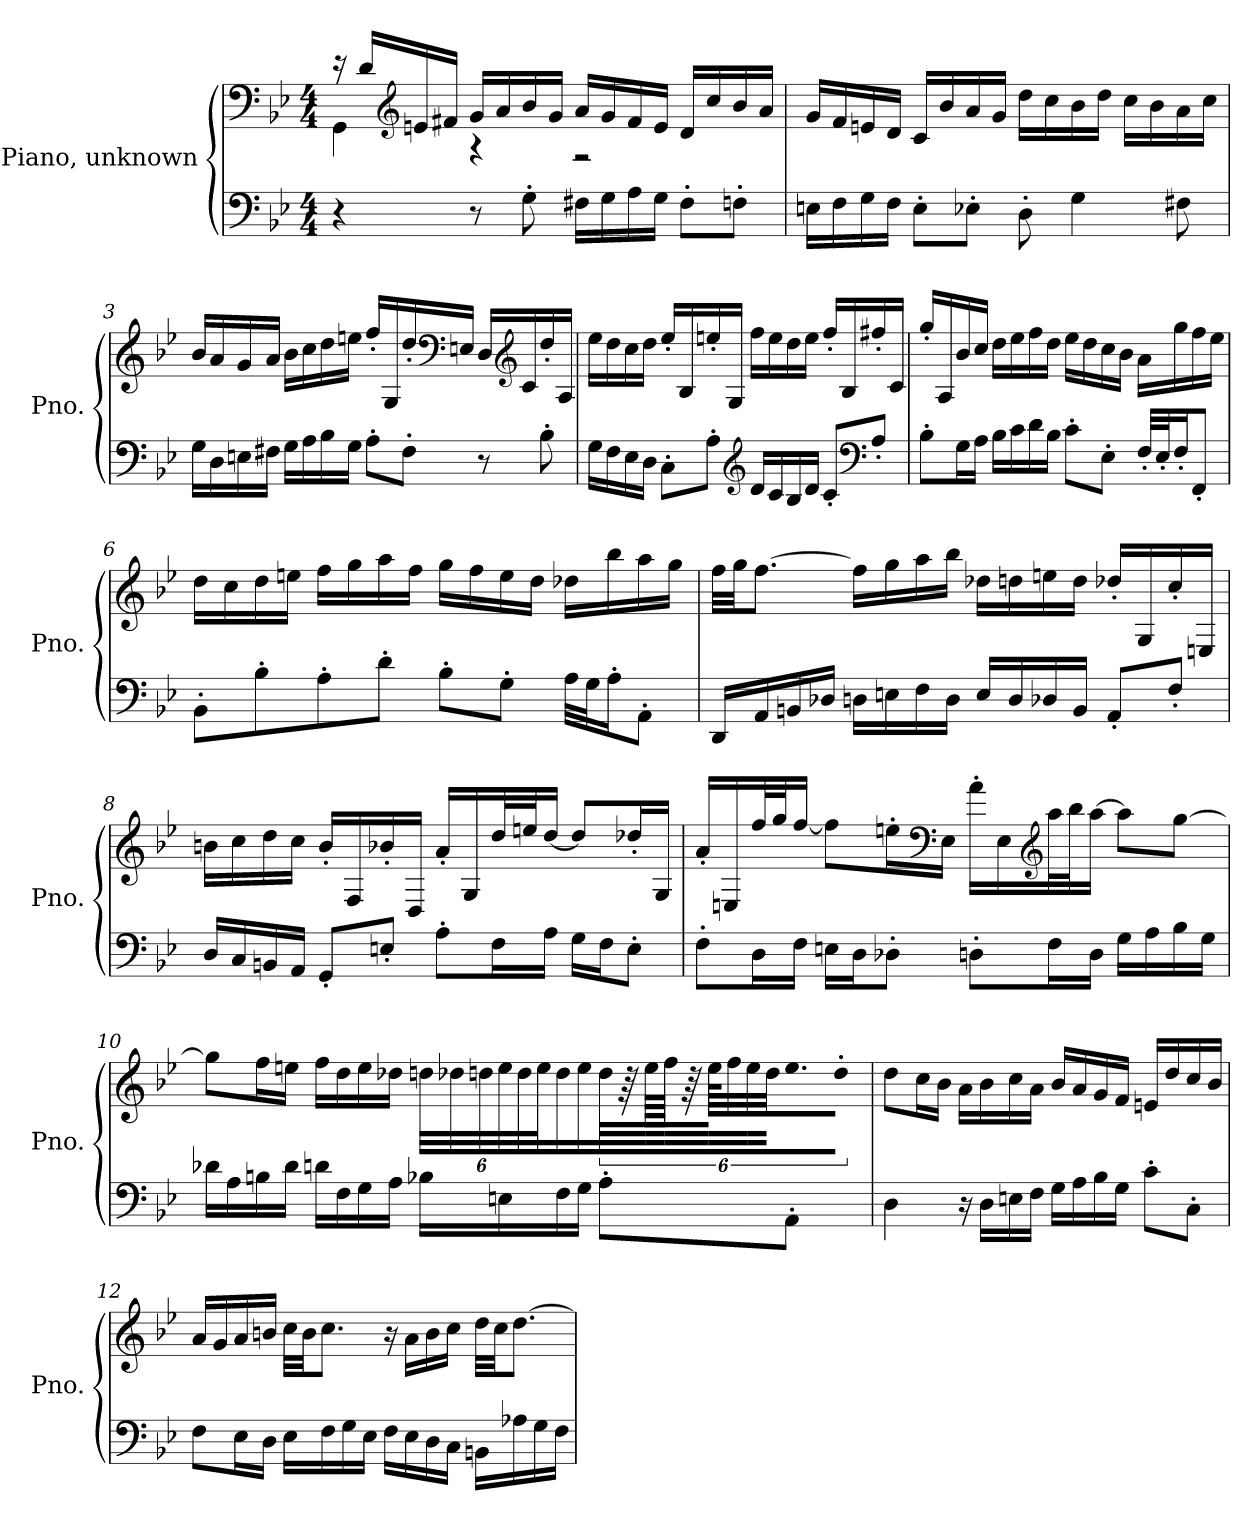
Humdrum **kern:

**kern	**kern
*part1	*part1
*staff2	*staff1
*I"Piano, unknown	*
*I'Pno.	*
*clefF4	*clefF4
*k[b-e-]	*k[b-e-]
*M4/4	*M4/4
*MM120	*MM120
=1	=1
*	*^
4r	16r	4GG\
.	16d/LL	.
*	*clefG2	*
.	16en/	.
.	16f#X/JJ	.
8r	16g/LL	4r
.	16a/	.
8G'\	16b-/	.
.	16g/JJ	.
16F#X\LL	16a/LL	2r
16G\	16g/	.
16A\	16f#/	.
16G\JJ	16e/JJ	.
8F#'\L	16d/LL	.
.	16cc/	.
8Fn'\J	16b-/	.
.	16a/JJ	.
*	*v	*v
=2	=2
16En\LL	16g/LL
16F\	16f/
16G\	16en/
16F\JJ	16d/JJ
8E'\L	16c/LL
.	16b-/
8E-X'\J	16a/
.	16g/JJ
8D'\	16dd\LL
.	16cc\
4G\	16b-\
.	16dd\JJ
.	16cc\LL
.	16b-\
8F#X\	16a\
.	16cc\JJ
!!LO:LB:g=z
=3	=3
16G\LL	16b-/LL
16D\	16a/
16En\	16g/
16F#X\JJ	16a/JJ
16G\LL	16b-\LL
16A\	16cc\
16B-\	16dd\
16G\JJ	16een\JJ
8A'\L	16ff'/LL
.	16G/
8F#'\J	16dd'/
*	*clefF4
.	16En/JJ
8r	16D/LL
*	*clefG2
.	16c/
8B-'\	16dd'/
.	16A/JJ
=4	=4
16G\LL	16ee-\LL
16F\	16dd\
16E-\	16cc\
16D\JJ	16dd\JJ
8C'\L	16ee-'/LL
.	16B-/
8A'\J	16een'/
.	16G/JJ
*clefG2	*
16d/LL	16ff\LL
16c/	16ee\
16B-/	16dd\
16d/JJ	16ee\JJ
8c'/L	16ff'/LL
.	16B-/
*clefF4	*
8A'/J	16ff#X'/
.	16c/JJ
!!LO:LB:g=z
=5	=5
8B-'\L	16gg'/LL
.	16A/
16G\L	16b-/
16A\JJ	16cc/JJ
16B-\LL	16dd\LL
16c\	16ee-\
16d\	16ff\
16B-\JJ	16dd\JJ
8c'\L	16ee-\LL
.	16dd\
8E-'\J	16cc\
.	16b-\JJ
32F'/LLL	16a\LL
32E-'/J	.
16F'/J	16gg\
8FF'/J	16ff\
.	16ee-\JJ
=6	=6
8BB-'\L	16dd\LL
.	16cc\
8B-'\	16dd\
.	16een\JJ
8A'\	16ff\LL
.	16gg\
8d'\J	16aa\
.	16ff\JJ
8B-'\L	16gg\LL
.	16ff\
8G'\J	16ee\
.	16dd\JJ
32A\LLL	16dd-X\LL
32G\J	.
16A'\J	16bb-\
8AA'\J	16aa\
.	16gg\JJ
!!LO:LB:g=z
=7	=7
16DD/LL	32ff\LLL
.	32gg\JJ
16AA/	[8.ff\J
16BBn/	.
16D-X/JJ	.
16Dn\LL	16ff\LL]
16En\	16gg\
16F\	16aa\
16D\JJ	16bb-\JJ
16E/LL	16dd-X\LL
16D/	16ddn\
16D-X/	16een\
16BB/JJ	16dd\JJ
8AA'/L	16dd-X'/LL
.	16G/
8F'/J	16cc'/
.	16En/JJ
=8	=8
16D/LL	16bn\LL
16C/	16cc\
16BBn/	16dd\
16AA/JJ	16cc\JJ
8GG'/L	16b'/LL
.	16F/
8En'/J	16b-X'/
.	16D/JJ
8A'\L	16a'/LL
.	16G/
16F\L	32dd/L
.	32een/J
16A\JJ	[16dd/JJ
16G\LL	8dd/L]
16F\J	.
8E'\J	16dd-X'/L
.	16G/JJ
!!LO:LB:g=z
=9	=9
8F'\L	16a'/LL
.	16En/
16D\L	32ff/L
.	32gg/J
16F\JJ	[16ff/JJ
16En\LL	8ff\L]
16D\J	.
8D-X'\J	16een'\L
*	*clefF4
.	16E\JJ
8Dn'\L	16a'\LL
.	16E\
*	*clefG2
16F\L	32aa\L
.	32bb-\J
16D\JJ	[16aa\JJ
16G\LL	8aa\L]
16A\	.
16B-\	[8gg\J
16G\JJ	.
!!LO:LB:g=z
=10	=10
16d-X\LL	8gg\L]
16A\	.
16Bn\	16ff\L
16d-\JJ	16een\JJ
16dn\LL	16ff\LL
16F\	16dd\
16G\	16ee\
16A\JJ	16dd-X\JJ
*	*Xbrackettup
16B-X\LL	48ddn\LLL
.	48dd-X\
.	48ddn\
16En\	48ee\
.	48dd\
.	48ee\J
16F\	16dd\
16G\JJ	16ee\
*	*brackettup
8A'\L	96dd\JJkk
.	96r
.	96ee\LLLL
.	96ff\JJJJ
.	96r
.	96ee\KLLL
*	*Xbrackettup
.	48ff\
.	48ee\
.	48dd\J
8AA'\J	16.ee\
.	32dd'\JJk
!!LO:PB:g=z
=11	=11
4D\	8dd\L
.	16cc\L
.	16b-\JJ
16r	16a\LL
16D\LL	16b-\
16En\	16cc\
16F\JJ	16a\JJ
16G\LL	16b-/LL
16A\	16a/
16B-\	16g/
16G\JJ	16f/JJ
8c'\L	16en/LL
.	16dd/
8C'\J	16cc/
.	16b-/JJ
=12	=12
8F\L	16a/LL
.	16g/
16E-\L	16a/
16D\JJ	16bn/JJ
16E-\LL	32cc\LLL
.	32b\JJ
16F\	8.cc\J
16G\	.
16E-\JJ	.
16F\LL	16r
16E-\	16a\LL
16D\	16b\
16C\JJ	16cc\JJ
16BBn\LL	32dd\LLL
.	32cc\JJ
16A-X\	[8.dd\J
16G\	.
16F\JJ	.
=	=
*-	*-
